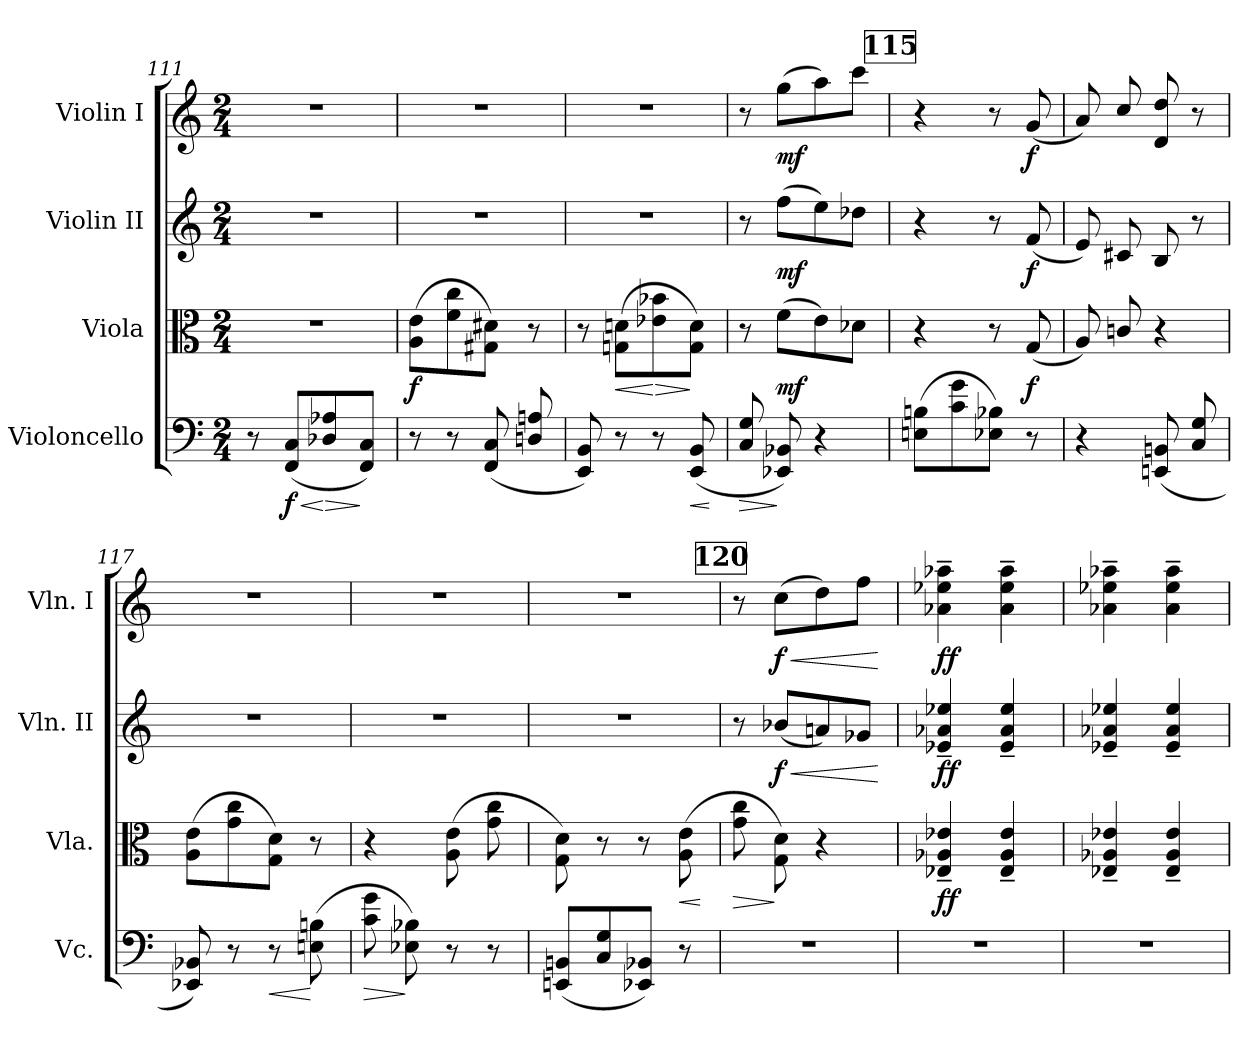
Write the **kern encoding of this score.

**kern	**dynam	**kern	**dynam	**kern	**dynam	**kern	**dynam
*part4	*part4	*part3	*part3	*part2	*part2	*part1	*part1
*staff4	*staff4	*staff3	*staff3	*staff2	*staff2	*staff1	*staff1
*I"Violoncello	*	*I"Viola	*	*I"Violin II	*	*I"Violin I	*
*I'Vc.	*	*I'Vla.	*	*I'Vln. II	*	*I'Vln. I	*
*clefF4	*	*clefC3	*	*clefG2	*	*clefG2	*
*k[]	*	*k[]	*	*k[]	*	*k[]	*
*M2/4	*	*M2/4	*	*M2/4	*	*M2/4	*
=111	=111	=111	=111	=111	=111	=111	=111
8r	.	2r	.	2r	.	2r	.
!	!LO:HP:b	!	!	!	!	!	!
(8FF 8CL	< f	.	.	.	.	.	.
!	!LO:HP:n=1:b	!	!	!	!	!	!
8D-X 8A-X	[ >	.	.	.	.	.	.
8FF 8CJ)	]	.	.	.	.	.	.
=112	=112	=112	=112	=112	=112	=112	=112
8r	.	(8A 8eL	f	2r	.	2r	.
8r	.	8f 8cc	.	.	.	.	.
(8FF 8C	.	8G#X 8d#XJ)	.	.	.	.	.
8Dn/ 8An/	.	8r	.	.	.	.	.
=113	=113	=113	=113	=113	=113	=113	=113
8EE 8BB)	.	8r	.	2r	.	2r	.
!	!	!	!LO:HP:b	!	!	!	!
8r	.	(8Gn 8dnL	<	.	.	.	.
!	!	!	!LO:HP:n=1:b	!	!	!	!
8r	.	8e-X 8b-X	[ >	.	.	.	.
!	!LO:HP:b	!	!	!	!	!	!
(8EE 8BB	<	8G 8dJ)	]	.	.	.	.
.	[	.	.	.	.	.	.
=114	=114	=114	=114	=114	=114	=114	=114
!	!LO:HP:b	!	!	!	!	!	!
8C/ 8G/	>	8r	.	8r	.	8r	.
8EE-X 8BB-X)	]	(8fL	mf	(8ffL	mf	(8ggL	mf
4r	.	8e)	.	8ee)	.	8aa)	.
.	.	8d-XJ	.	8dd-XJ	.	8cccJ	.
!!LO:REH:place=s1:t=115
=115	=115	=115	=115	=115	=115	=115	=115
(8En 8BnL	.	4r	.	4r	.	4r	.
8c 8g	.	.	.	.	.	.	.
8E-X 8B-XJ)	.	8r	.	8r	.	8r	.
8r	.	(8G	f	(8f	f	(8g	f
=116	=116	=116	=116	=116	=116	=116	=116
4r	.	8A)	.	8e)	.	8a)	.
.	.	8cn/	.	8c#X	.	8cc/	.
(8EEn 8BBn	.	4r	.	8B	.	8d 8dd	.
8C/ 8G/	.	.	.	8r	.	8r	.
=117	=117	=117	=117	=117	=117	=117	=117
8EE-X 8BB-X)	.	(8A 8eL	.	2r	.	2r	.
8r	.	8g 8cc	.	.	.	.	.
!	!LO:HP:b	!	!	!	!	!	!
8r	<	8G 8dJ)	.	.	.	.	.
(8En 8Bn	[	8r	.	.	.	.	.
=118	=118	=118	=118	=118	=118	=118	=118
!	!LO:HP:b	!	!	!	!	!	!
8c 8g	>	4r	.	2r	.	2r	.
8E-X 8B-X)	]	.	.	.	.	.	.
8r	.	(8A 8e	.	.	.	.	.
8r	.	8g 8cc	.	.	.	.	.
=119	=119	=119	=119	=119	=119	=119	=119
(8EEn 8BBnL	.	8G\ 8d\)	.	2r	.	2r	.
8C 8G	.	8r	.	.	.	.	.
8EE-X 8BB-XJ)	.	8r	.	.	.	.	.
!	!	!	!LO:HP:b	!	!	!	!
8r	.	(8A 8e	<	.	.	.	.
.	.	.	[	.	.	.	.
!!LO:REH:place=s1:t=120
=120	=120	=120	=120	=120	=120	=120	=120
!	!	!	!LO:HP:b	!	!	!	!
2r	.	8g 8cc	>	8r	.	8r	.
!	!	!	!	!	!LO:HP:b	!	!LO:HP:b
.	.	8G\ 8d\)	]	(8b-XL	< f	(8ccL	< f
.	.	4r	.	8an)	.	8dd)	.
.	.	.	.	8g-XJ	.	8ffJ	.
.	.	.	.	.	[	.	[
=121	=121	=121	=121	=121	=121	=121	=121
2r	.	4E-X~ 4A-X~ 4e-X~	ff	4e-X~ 4a-X~ 4ee-X~	ff	4a-X~ 4ee-X~ 4aa-X~	ff
.	.	4E-~ 4A-~ 4e-~	.	4e-~ 4a-~ 4ee-~	.	4a-~ 4ee-~ 4aa-~	.
=122	=122	=122	=122	=122	=122	=122	=122
2r	.	4E-X~ 4A-X~ 4e-X~	.	4e-X~ 4a-X~ 4ee-X~	.	4a-X~ 4ee-X~ 4aa-X~	.
.	.	4E-~ 4A-~ 4e-~	.	4e-~ 4a-~ 4ee-~	.	4a-~ 4ee-~ 4aa-~	.
=	=	=	=	=	=	=	=
*-	*-	*-	*-	*-	*-	*-	*-
